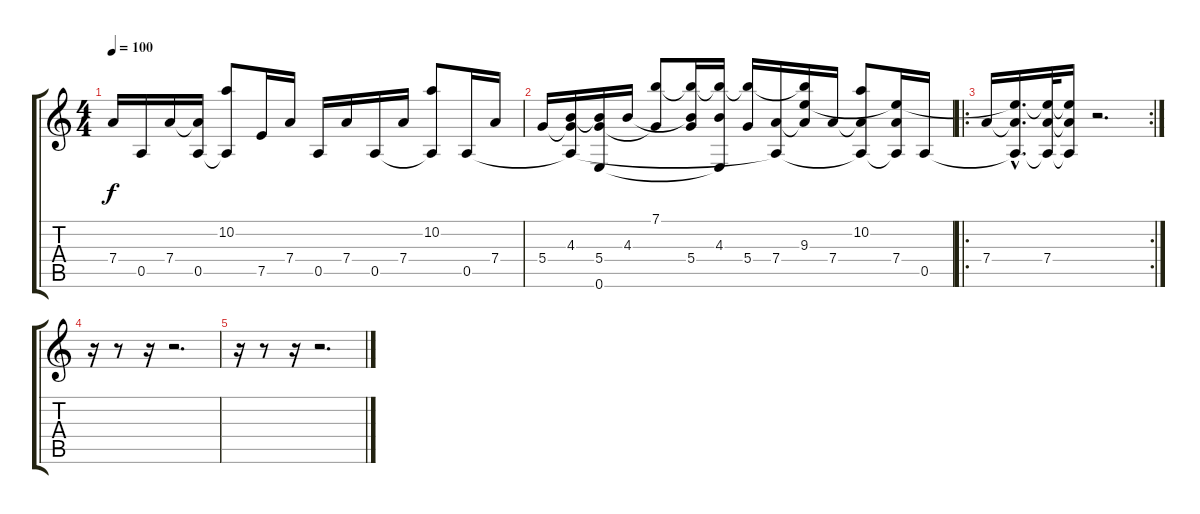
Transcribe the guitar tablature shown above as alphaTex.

\track "" {instrument overdrivenguitar}
\staff {score tabs}
\tuning (E4 B3 G3 D3 A2 E2) {hide}
\ts (4 4)
\tempo 100
\clef g2
\ks c
7.4.16{dy f} 0.5.16 7.4.16 (7.4{t} 0.5).16 (10.2 0.5{t}).8 7.5.16 7.4.16 0.5.16 7.4.16 0.5.16 7.4.16 (10.2 0.5{t}).8 0.5.16 7.4.16 |
5.4.16 (4.3 5.4{t} 0.5{t}).16 (4.3{t} 5.4 0.6{t}).16 4.3.16 (7.1 5.4{t}).8 (7.1{t} 4.3{t} 5.4).16 (7.1{t} 4.3 0.6{t}).16 (7.1{t} 5.4).16 (7.4 0.5{t}).16 (7.1{t} 9.3 7.4{t}).16 7.4.16 (10.2 7.4{t} 0.5{t}).8 (9.3{t} 7.4 0.5{t}).16 0.5.16 |
\ro
\rc 2
7.4.16 (9.3{hac t} 7.4{hac t} 0.5{hac t}).16{d} (9.3{t} 7.4 0.5{t}).32 (9.3{t} 7.4{t} 0.5{t}).16 r.2{d} |
r.16 r.8 r.16 r.2{d} |
r.16 r.8 r.16 r.2{d}
